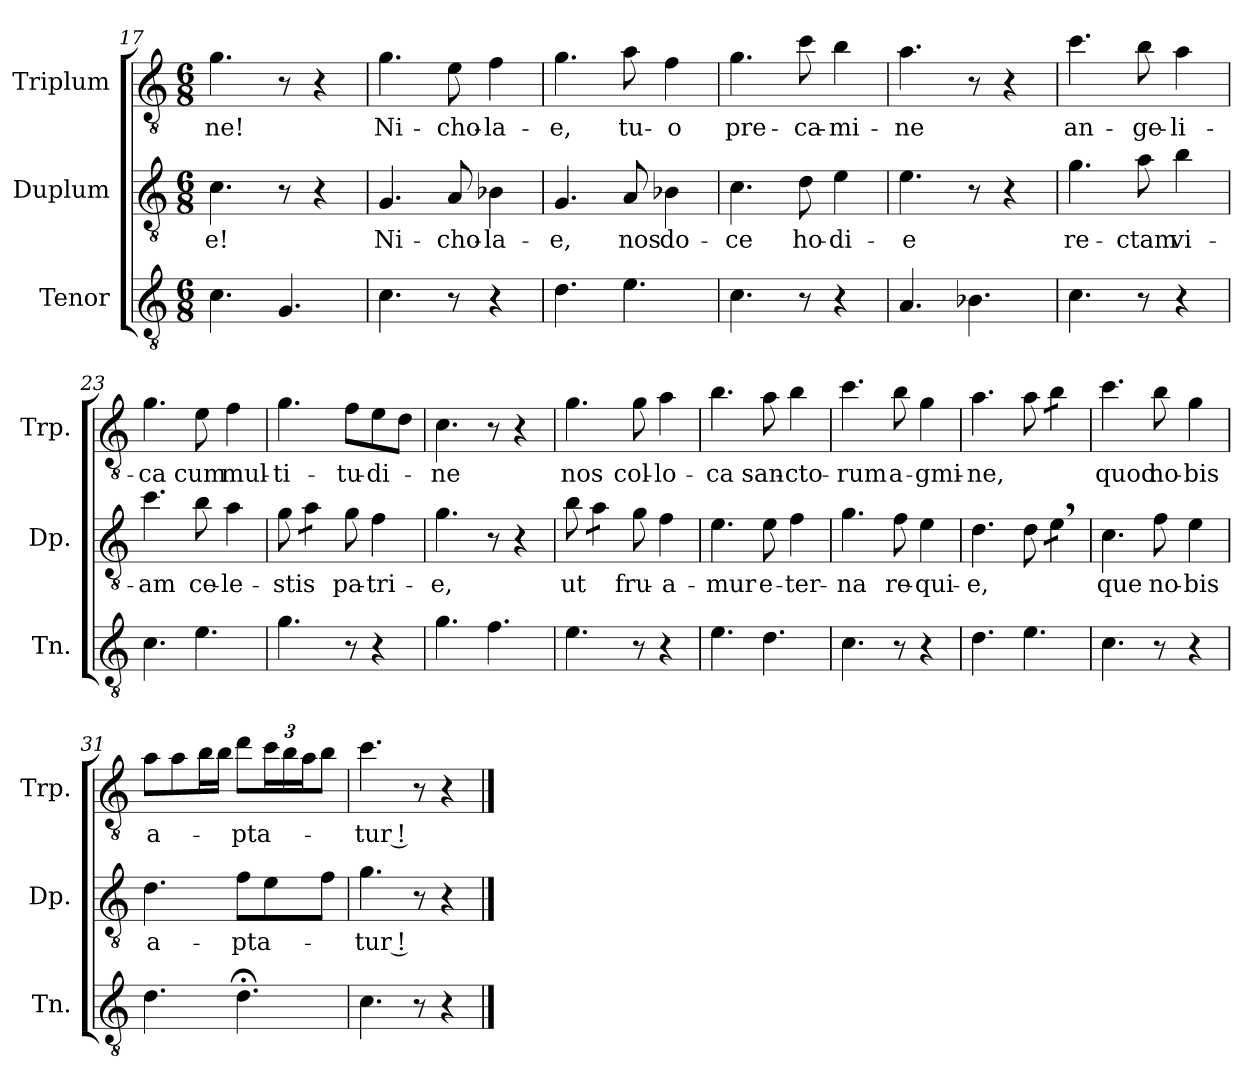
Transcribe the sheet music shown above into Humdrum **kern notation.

**kern	**kern	**text	**kern	**text
*part3	*part2	*part2	*part1	*part1
*staff3	*staff2	*staff2	*staff1	*staff1
*I"Tenor	*I"Duplum	*	*I"Triplum	*
*I'Tn.	*I'Dp.	*	*I'Trp.	*
*clefGv2	*clefGv2	*	*clefGv2	*
*k[]	*k[]	*	*k[]	*
*M6/8	*M6/8	*	*M6/8	*
=17	=17	=17	=17	=17
!	!	!LO:LY:b	!	!LO:LY:b
4.c\	4.c\	-e!	4.g\	-ne!
4.G/	8r	.	8r	.
.	4r	.	4r	.
=18	=18	=18	=18	=18
!	!	!LO:LY:b	!	!LO:LY:b
4.c\	4.G/	Ni-	4.g\	Ni-
!	!	!LO:LY:b	!	!LO:LY:b
8r	8A/	-cho-	8e\	-cho-
!	!	!LO:LY:b	!	!LO:LY:b
4r	4B-i\	-la-	4f\	-la-
=19	=19	=19	=19	=19
!	!	!LO:LY:b	!	!LO:LY:b
4.d\	4.G/	-e,	4.g\	-e,
!	!	!LO:LY:b	!	!LO:LY:b
4.e\	8A/	nos	8a\	tu-
!	!	!LO:LY:b	!	!LO:LY:b
.	4B-i\	do-	4f\	-o
=20	=20	=20	=20	=20
!	!	!LO:LY:b	!	!LO:LY:b
4.c\	4.c\	-ce	4.g\	pre-
!	!	!LO:LY:b	!	!LO:LY:b
8r	8d\	ho-	8cc\	-ca-
!	!	!LO:LY:b	!	!LO:LY:b
4r	4e\	-di-	4b\	-mi-
=21	=21	=21	=21	=21
!	!	!LO:LY:b	!	!LO:LY:b
4.A/	4.e\	-e	4.a\	-ne
4.B-X\	8r	.	8r	.
.	4r	.	4r	.
=22	=22	=22	=22	=22
!	!	!LO:LY:b	!	!LO:LY:b
4.c\	4.g\	re-	4.cc\	an-
!	!	!LO:LY:b	!	!LO:LY:b
8r	8a\	-ctam	8b\	-ge-
!	!	!LO:LY:b	!	!LO:LY:b
4r	4b\	vi-	4a\	-li-
=23	=23	=23	=23	=23
!	!	!LO:LY:b	!	!LO:LY:b
4.c\	4.cc\	-am	4.g\	-ca
!	!	!LO:LY:b	!	!LO:LY:b
4.e\	8b\	ce-	8e\	cum
!	!	!LO:LY:b	!	!LO:LY:b
.	4a\	-le-	4f\	mul-
!!LO:PB:g=z
=24	=24	=24	=24	=24
!	!	!LO:LY:b	!	!LO:LY:b
4.g\	8g\	-stis	4.g\	-ti-
*	*tremolo	*	*	*
.	8a\L	.	.	.
.	8a\J	.	.	.
*	*Xtremolo	*	*	*
!	!	!LO:LY:b	!	!LO:LY:b
8r	8g\	pa-	8f\L	-tu-
!	!	!LO:LY:b	!	!LO:LY:b
4r	4f\	-tri-	8e\	-di-
.	.	.	8d\J	.
=25	=25	=25	=25	=25
!	!	!LO:LY:b	!	!LO:LY:b
4.g\	4.g\	-e,	4.c\	-ne
4.f\	8r	.	8r	.
.	4r	.	4r	.
=26	=26	=26	=26	=26
!	!	!LO:LY:b	!	!LO:LY:b
4.e\	8b\	ut	4.g\	nos
*	*tremolo	*	*	*
.	8a\L	.	.	.
.	8a\J	.	.	.
*	*Xtremolo	*	*	*
!	!	!LO:LY:b	!	!LO:LY:b
8r	8g\	fru-	8g\	col-
!	!	!LO:LY:b	!	!LO:LY:b
4r	4f\	-a-	4a\	-lo-
=27	=27	=27	=27	=27
!	!	!LO:LY:b	!	!LO:LY:b
4.e\	4.e\	-mur	4.b\	-ca
!	!	!LO:LY:b	!	!LO:LY:b
4.d\	8e\	e-	8a\	san-
!	!	!LO:LY:b	!	!LO:LY:b
.	4f\	-ter-	4b\	-cto-
=28	=28	=28	=28	=28
!	!	!LO:LY:b	!	!LO:LY:b
4.c\	4.g\	-na	4.cc\	-rum
!	!	!LO:LY:b	!	!LO:LY:b
8r	8f\	re-	8b\	a-
!	!	!LO:LY:b	!	!LO:LY:b
4r	4e\	-qui-	4g\	-gmi-
=29	=29	=29	=29	=29
!	!	!LO:LY:b	!	!LO:LY:b
4.d\	4.d\	-e,	4.a\	-ne,
4.e\	8d\	.	8a\	.
*	*tremolo	*	*	*
*	*	*	*tremolo	*
.	8e,\L	.	8b\L	.
.	8e,\J	.	8b\J	.
*	*	*	*Xtremolo	*
*	*Xtremolo	*	*	*
=30	=30	=30	=30	=30
!	!	!LO:LY:b	!	!LO:LY:b
4.c\	4.c\	que	4.cc\	quod
!	!	!LO:LY:b	!	!LO:LY:b
8r	8f\	no-	8b\	no-
!	!	!LO:LY:b	!	!LO:LY:b
4r	4e\	-bis	4g\	-bis
!!LO:LB:g=z
=31	=31	=31	=31	=31
!	!	!LO:LY:b	!	!LO:LY:b
4.d\	4.d\	a-	8a\L	a-
.	.	.	8a\	.
*	*	*	*tremolo	*
.	.	.	16b\	.
.	.	.	16b\JJ	.
*	*	*	*Xtremolo	*
!	!	!LO:LY:b	!	!LO:LY:b
4.d;<\	8f\L	-pta-	8dd\L	-pta-
*	*	*	*Xbrackettup	*
.	8e\	.	24cc\L	.
.	.	.	24b\	.
.	.	.	24a\J	.
.	8f\J	.	8b\J	.
=32	=32	=32	=32	=32
!	!	!LO:LY:b	!	!LO:LY:b
4.c\	4.g\	-tur !	4.cc\	-tur !
8r	8r	.	8r	.
4r	4r	.	4r	.
==	==	==	==	==
*-	*-	*-	*-	*-
